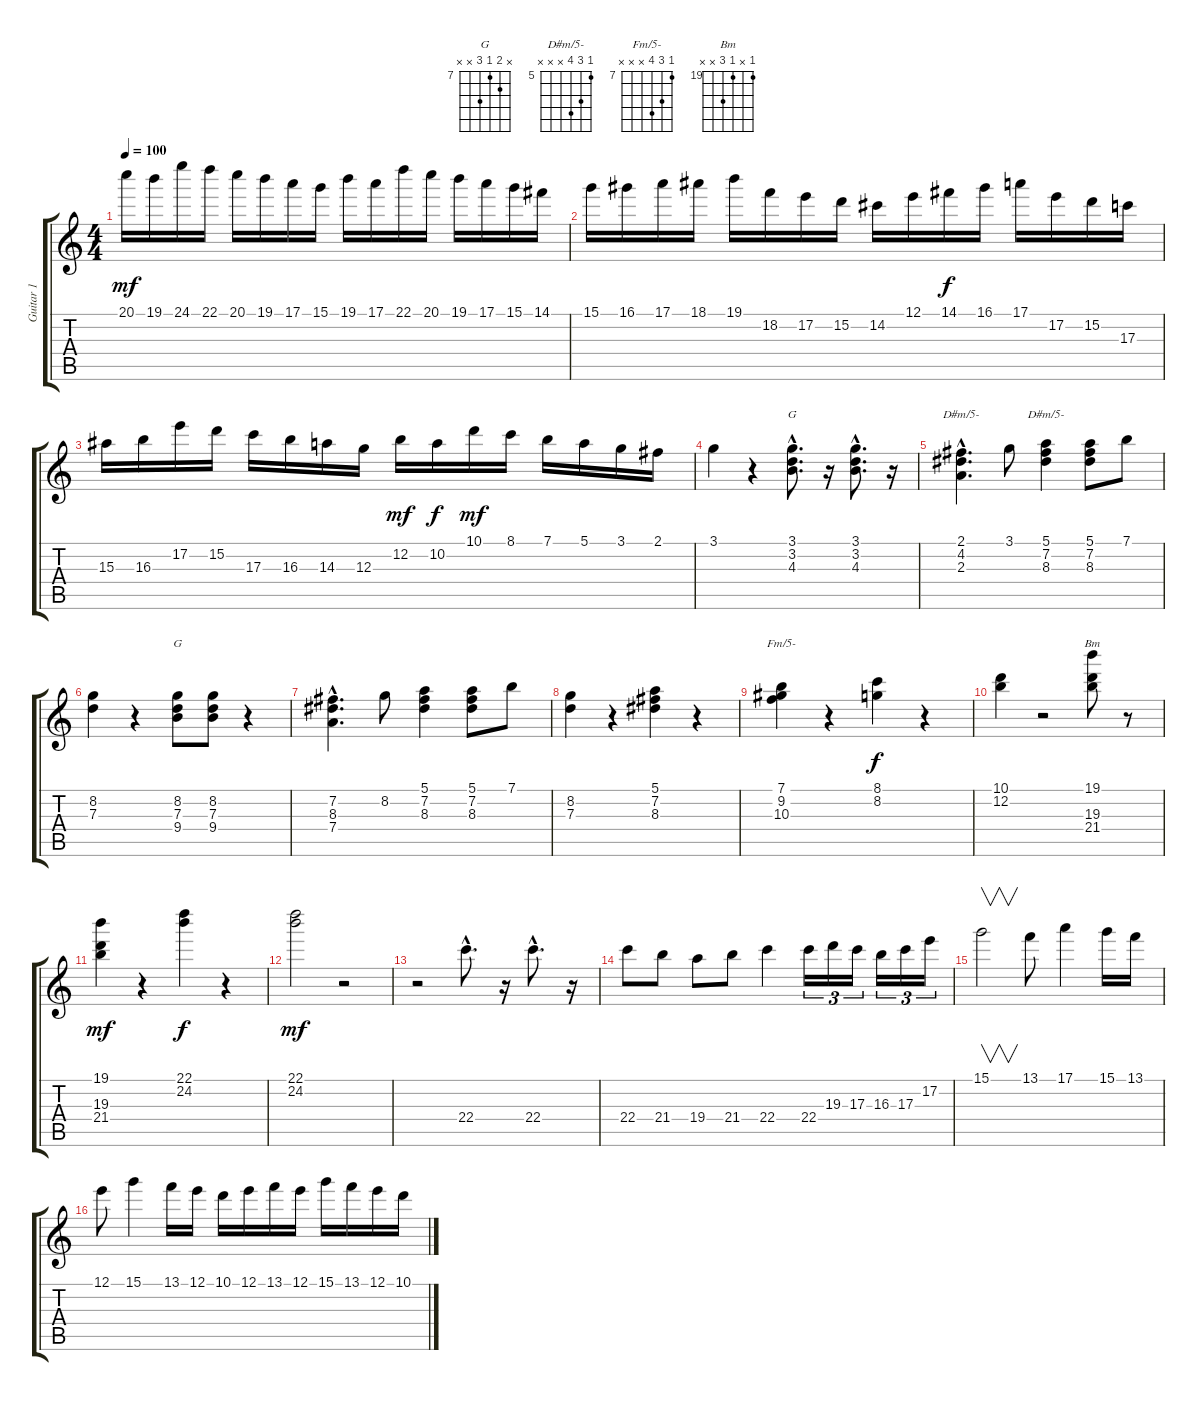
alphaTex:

\track ("Guitar 1" "Guitar 1") {instrument acousticguitarnylon}
\staff {score tabs}
\tuning (E4 B3 G3 D3 A2 E2) {hide}
\chord ("G" 3 3 4 x x x)
\chord ("D#m/5-" 2 4 2 x x x)
\chord ("D#m/5-" 5 7 8 x x x) {firstfret 5}
\chord ("G" x 8 7 9 x x) {firstfret 7}
\chord ("Fm/5-" 7 9 10 x x x) {firstfret 7}
\chord ("Bm" 19 x 19 21 x x) {firstfret 19}
\ts (4 4)
\tempo 100
\clef g2
\ks c
20.1.16{dy mf} 19.1.16 24.1.16 22.1.16 20.1.16 19.1.16 17.1.16 15.1.16 19.1.16 17.1.16 22.1.16 20.1.16 19.1.16 17.1.16 15.1.16 14.1.16 |
15.1.16 16.1.16 17.1.16 18.1.16 19.1.16 18.2.16 17.2.16 15.2.16 14.2.16 12.1.16 14.1.16{dy f} 16.1.16 17.1.16 17.2.16 15.2.16 17.3.16 |
15.3.16 16.3.16 17.2.16 15.2.16 17.3.16 16.3.16 14.3.16 12.3.16 12.2.16{dy mf} 10.2.16{dy f} 10.1.16{dy mf} 8.1.16 7.1.16 5.1.16 3.1.16 2.1.16 |
3.1.4 r.4 (3.1{hac} 3.2{hac} 4.3{hac}).8{d ch "G"} r.16 (3.1{hac} 3.2{hac} 4.3{hac}).8{d} r.16 |
(2.1{hac} 4.2 2.3).4{d ch "D#m/5-"} 3.1.8 (5.1 7.2 8.3).4{ch "D#m/5-"} (5.1 7.2 8.3).8 7.1.8 |
(8.2 7.3).4 r.4 (8.2 7.3 9.4).8{ch "G"} (8.2 7.3 9.4).8 r.4 |
(7.2{hac} 8.3 7.4).4{d} 8.2.8 (5.1 7.2 8.3).4 (5.1 7.2 8.3).8 7.1.8 |
(8.2 7.3).4 r.4 (5.1 7.2 8.3).4 r.4 |
(7.1 9.2 10.3).4{ch "Fm/5-"} r.4 (8.1 8.2).4{dy f} r.4 |
(10.1 12.2).4 r.2 (19.1 19.3 21.4).8{ch "Bm"} r.8 |
(19.1 19.3 21.4).4{dy mf} r.4 (22.1 24.2).4{dy f} r.4 |
(22.1 24.2).2{dy mf} r.2 |
r.2 22.4{hac}.8{d} r.16 22.4{hac}.8{d} r.16 |
22.4.8 21.4.8 19.4.8 21.4.8 22.4.4 22.4.16{tu (3 2)} 19.3.16{tu (3 2)} 17.3.16{tu (3 2)} 16.3.16{tu (3 2)} 17.3.16{tu (3 2)} 17.2.16{tu (3 2)} |
15.1.2{v} 13.1.8 17.1.4 15.1.16 13.1.16 |
12.1.8 15.1.4 13.1.16 12.1.16 10.1.16 12.1.16 13.1.16 12.1.16 15.1.16 13.1.16 12.1.16 10.1.16
